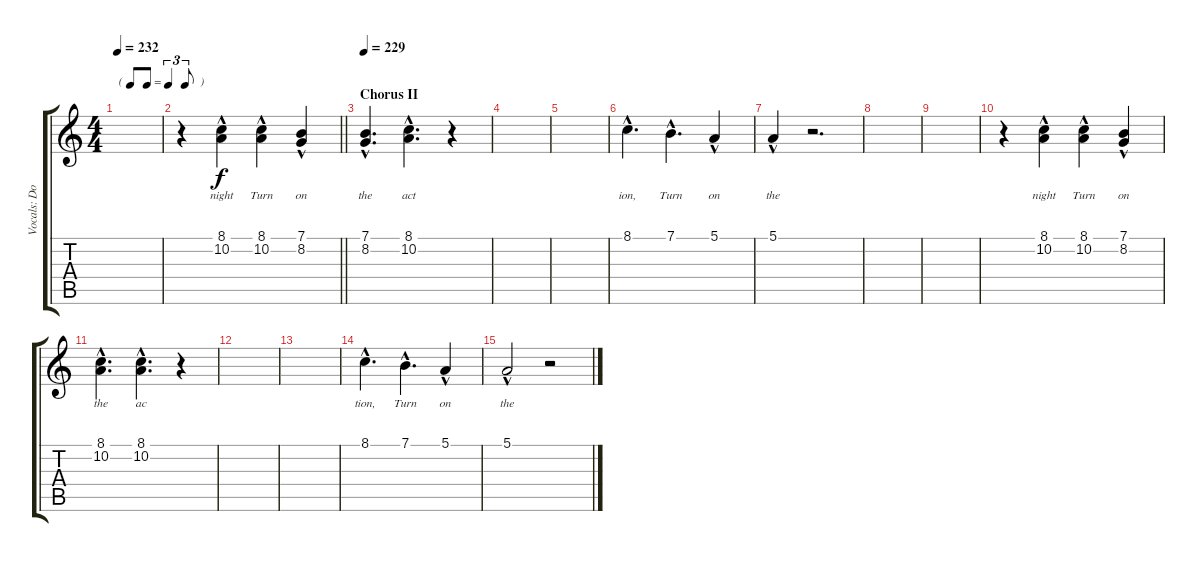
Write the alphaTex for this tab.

\track ("Vocals: Don" "Vocals: Do") {instrument lead2sawtooth}
\staff {score tabs}
\tuning (E4 B3 G3 D3 A2 E2) {hide}
\ts (4 4)
\tf triplet8th
\tempo 232
\clef g2
\ks c
|
\barLineRight lightlight
r.4 (8.1{hac} 10.2{hac}).4{lyrics (0 "night") lyrics (1 "") lyrics (2 "") lyrics (3 "") lyrics (4 "")} (8.1{hac} 10.2{hac}).4{lyrics (0 "Turn") lyrics (1 "") lyrics (2 "") lyrics (3 "") lyrics (4 "")} (7.1{hac} 8.2{hac}).4{lyrics (0 "on") lyrics (1 "") lyrics (2 "") lyrics (3 "") lyrics (4 "")} |
\section ("" "Chorus II")
\tempo 229
(7.1{hac} 8.2{hac}).4{d lyrics (0 "the") lyrics (1 "") lyrics (2 "") lyrics (3 "") lyrics (4 "")} (8.1{hac} 10.2{hac}).4{d lyrics (0 "act") lyrics (1 "") lyrics (2 "") lyrics (3 "") lyrics (4 "")} r.4 |
|
|
8.1{hac}.4{d lyrics (0 "ion,") lyrics (1 "") lyrics (2 "") lyrics (3 "") lyrics (4 "")} 7.1{hac}.4{d lyrics (0 "Turn") lyrics (1 "") lyrics (2 "") lyrics (3 "") lyrics (4 "")} 5.1{hac}.4{lyrics (0 "on") lyrics (1 "") lyrics (2 "") lyrics (3 "") lyrics (4 "")} |
5.1{hac}.4{lyrics (0 "the") lyrics (1 "") lyrics (2 "") lyrics (3 "") lyrics (4 "")} r.2{d} |
|
|
r.4 (8.1{hac} 10.2{hac}).4{lyrics (0 "night") lyrics (1 "") lyrics (2 "") lyrics (3 "") lyrics (4 "")} (8.1{hac} 10.2{hac}).4{lyrics (0 "Turn") lyrics (1 "") lyrics (2 "") lyrics (3 "") lyrics (4 "")} (7.1{hac} 8.2{hac}).4{lyrics (0 "on") lyrics (1 "") lyrics (2 "") lyrics (3 "") lyrics (4 "")} |
(8.1{hac} 10.2{hac}).4{d lyrics (0 "the") lyrics (1 "") lyrics (2 "") lyrics (3 "") lyrics (4 "")} (8.1{hac} 10.2{hac}).4{d lyrics (0 "ac") lyrics (1 "") lyrics (2 "") lyrics (3 "") lyrics (4 "")} r.4 |
|
|
8.1{hac}.4{d lyrics (0 "tion,") lyrics (1 "") lyrics (2 "") lyrics (3 "") lyrics (4 "")} 7.1{hac}.4{d lyrics (0 "Turn") lyrics (1 "") lyrics (2 "") lyrics (3 "") lyrics (4 "")} 5.1{hac}.4{lyrics (0 "on") lyrics (1 "") lyrics (2 "") lyrics (3 "") lyrics (4 "")} |
5.1{hac}.2{lyrics (0 "the") lyrics (1 "") lyrics (2 "") lyrics (3 "") lyrics (4 "")} r.2
